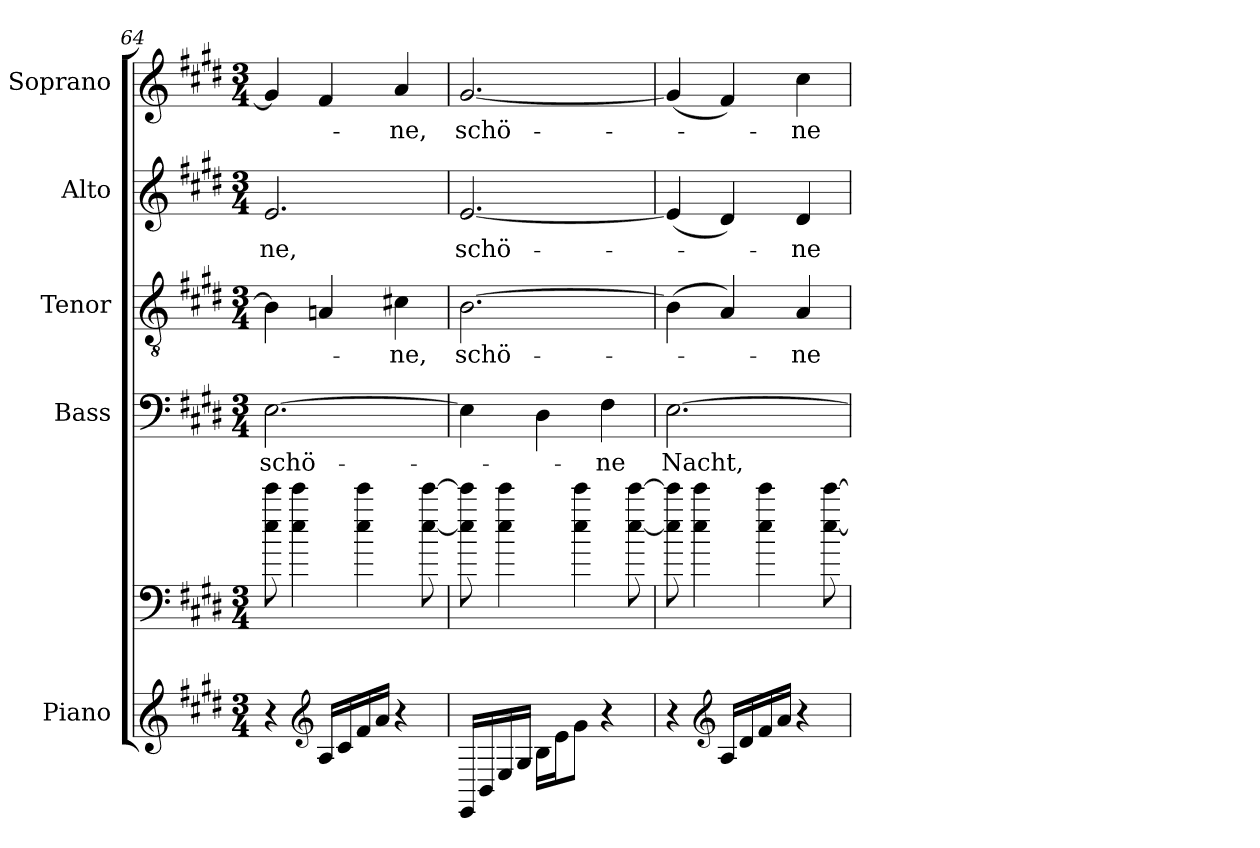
**kern	**kern	**kern	**text	**kern	**text	**kern	**text	**kern	**text
*part5	*part5	*part4	*part4	*part3	*part3	*part2	*part2	*part1	*part1
*staff6	*staff5	*staff4	*staff4	*staff3	*staff3	*staff2	*staff2	*staff1	*staff1
*I"Piano	*	*I"Bass	*	*I"Tenor	*	*I"Alto	*	*I"Soprano	*
*I'Pno	*	*	*	*	*	*	*	*I'Pno	*
!!LO:PB:g=z
*clefG2	*clefF4	*clefF4	*	*clefGv2	*	*clefG2	*	*clefG2	*
*k[f#c#g#d#]	*k[f#c#g#d#]	*k[f#c#g#d#]	*	*k[f#c#g#d#]	*	*k[f#c#g#d#]	*	*k[f#c#g#d#]	*
*E:	*E:	*E:	*	*E:	*	*E:	*	*E:	*
*M3/4	*M3/4	*M3/4	*	*M3/4	*	*M3/4	*	*M3/4	*
=64	=64	=64	=64	=64	=64	=64	=64	=64	=64
!	!	!	!LO:LY:b	!	!LO:LY:b	!	!LO:LY:b	!	!LO:LY:b
4r	8ee\ 8eee\	[2.E\	schö-	4B\]	­-	2.e/	­ne,	4g#/]	­-
.	4ee\ 4eee\	.	.	.	.	.	.	.	.
*clefG2	*	*	*	*	*	*	*	*	*
16A/LL	.	.	.	4An/	.	.	.	4f#/	.
16c#/	.	.	.	.	.	.	.	.	.
16f#/	4ee\ 4eee\	.	.	.	.	.	.	.	.
16a/JJ	.	.	.	.	.	.	.	.	.
!	!	!	!	!	!LO:LY:b	!	!	!	!LO:LY:b
4r	.	.	.	4c#X\	-ne,	.	.	4a/	-ne,
.	[8ee\ [8eee\	.	.	.	.	.	.	.	.
=65	=65	=65	=65	=65	=65	=65	=65	=65	=65
!	!	!	!	!	!LO:LY:b	!	!LO:LY:b	!	!LO:LY:b
16EE/LL	8ee\] 8eee\]	4E\]	.	[2.B\	schö-	[2.e/	schö-	[2.g#/	schö-
16BB/	.	.	.	.	.	.	.	.	.
16E/	4ee\ 4eee\	.	.	.	.	.	.	.	.
16G#/JJ	.	.	.	.	.	.	.	.	.
16B\LL	.	4D#\	.	.	.	.	.	.	.
16e\J	.	.	.	.	.	.	.	.	.
8g#\J	4ee\ 4eee\	.	.	.	.	.	.	.	.
!	!	!	!LO:LY:b	!	!	!	!	!	!
4r	.	4F#\	-ne	.	.	.	.	.	.
.	[8ee\ [8eee\	.	.	.	.	.	.	.	.
=66	=66	=66	=66	=66	=66	=66	=66	=66	=66
!	!	!	!LO:LY:b	!	!	!	!	!	!
4r	8ee\] 8eee\]	[2.E\	Nacht,	(>4B\]	.	(<4e/]	.	(<4g#/]	.
.	4ee\ 4eee\	.	.	.	.	.	.	.	.
*clefG2	*	*	*	*	*	*	*	*	*
16A/LL	.	.	.	4A/)	.	4d#/)	.	4f#/)	.
16d#/	.	.	.	.	.	.	.	.	.
16f#/	4ee\ 4eee\	.	.	.	.	.	.	.	.
16a/JJ	.	.	.	.	.	.	.	.	.
!	!	!	!	!	!LO:LY:b	!	!LO:LY:b	!	!LO:LY:b
4r	.	.	.	4A/	-ne	4d#/	-ne	4cc#\	-ne
.	[8ee\ [8eee\	.	.	.	.	.	.	.	.
=	=	=	=	=	=	=	=	=	=
*-	*-	*-	*-	*-	*-	*-	*-	*-	*-
